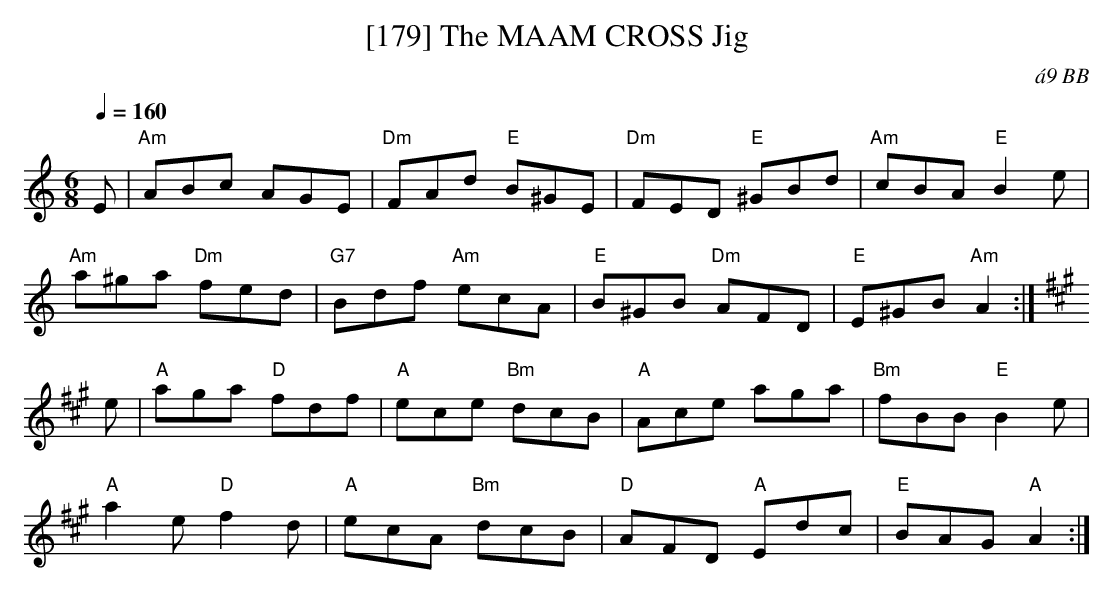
X:1
T:[179] The MAAM CROSS Jig
C:\'a9 BB
Q:1/4=160
M:6/8
L:1/8
K:Am
E| "Am"ABc AGE|"Dm"FAd "E"B^GE|"Dm"FED "E"^GBd|"Am"cBA "E"B2 e|
"Am"a^ga "Dm"fed|"G7"Bdf "Am"ecA|"E"B^GB "Dm"AFD|"E"E^GB "Am"A2 :|
K:A
e|"A"aga "D"fdf|"A"ece "Bm"dcB|"A"Ace aga|"Bm"fBB "E"B2e|
"A"a2e "D"f2d|"A"ecA "Bm"dcB|"D"AFD "A"Edc|"E"BAG "A"A2 :|
